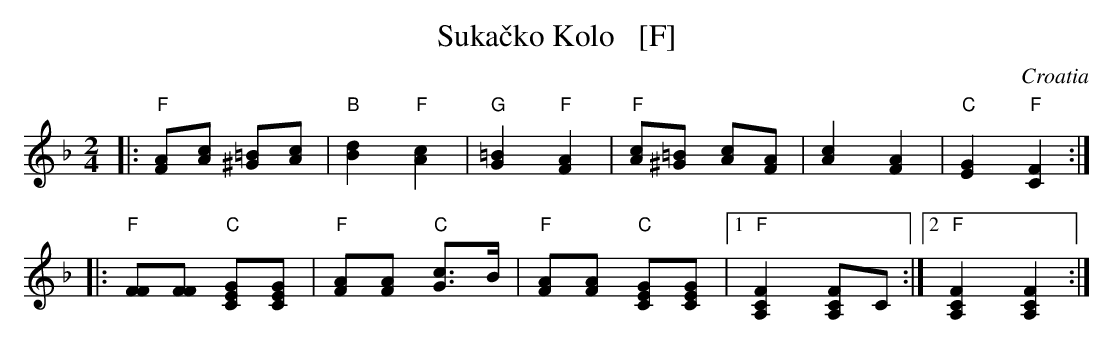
X:1
T: Suka\vcko Kolo   [F]
O: Croatia
M: 2/4
L: 1/8
K: F
|:\
"F"[AF][cA] [=B^G][cA] | "B"[d2B2] "F"[c2A2] | "G"[=B2G2] "F"[A2F2] |\
"F"[cA][=B^G] [cA][AF] | [c2A2] [A2F2] | "C"[G2E2] "F"[F2C2] :|
|:\
"F"[FF][FF] "C"[GEC][GEC] | "F"[AF][AF] "C"[cG]>B |\
"F"[AF][AF] "C"[GEC][GEC] |1 "F"[F2C2A,2] [FCA,]C :|2 "F"[F2C2A,2] [F2C2A,2] :|
